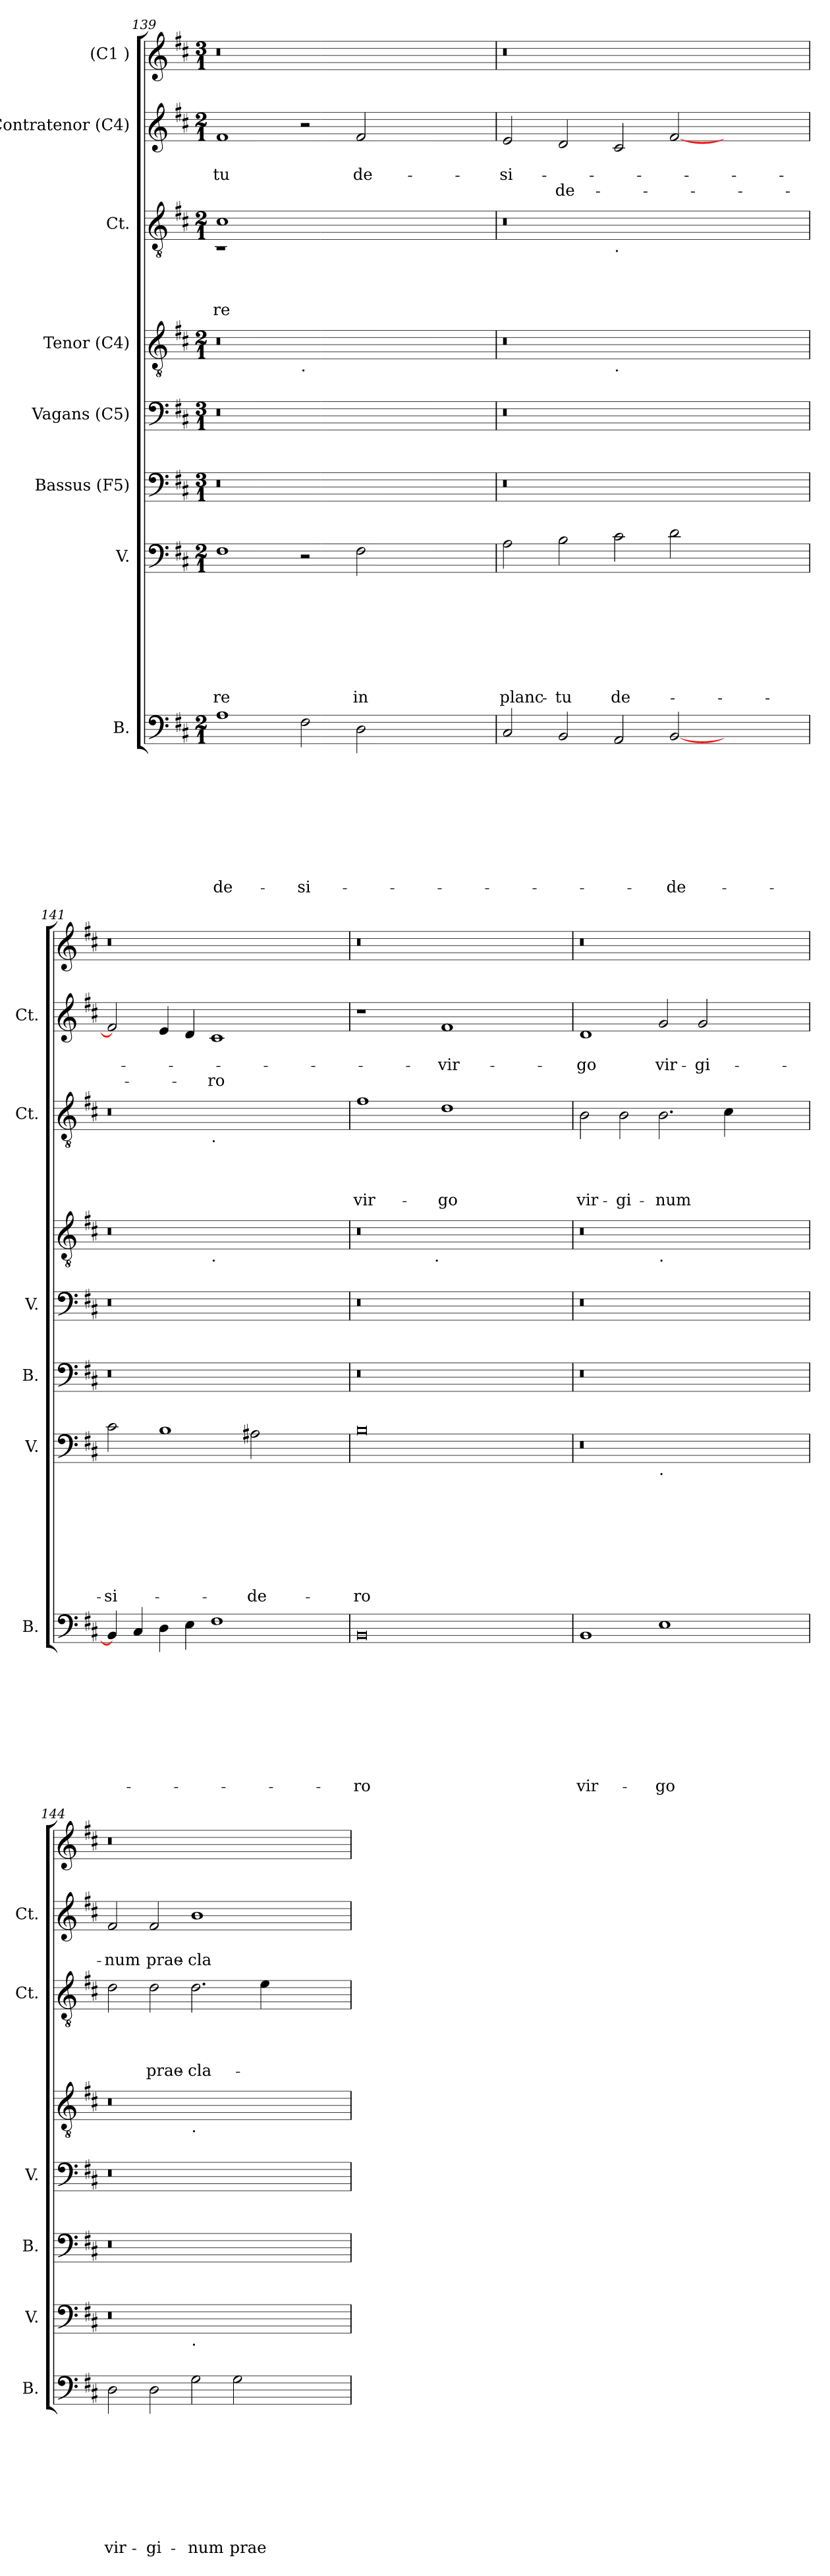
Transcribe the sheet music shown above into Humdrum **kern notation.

**kern	**text	**text	**text	**text	**text	**text	**text	**text	**text	**kern	**text	**text	**text	**text	**text	**text	**text	**text	**kern	**kern	**kern	**kern	**text	**text	**text	**text	**kern	**text	**text	**text	**kern
*part8	*part8	*part8	*part8	*part8	*part8	*part8	*part8	*part8	*part8	*part7	*part7	*part7	*part7	*part7	*part7	*part7	*part7	*part7	*part6	*part5	*part4	*part3	*part3	*part3	*part3	*part3	*part2	*part2	*part2	*part2	*part1
*staff8	*staff8	*staff8	*staff8	*staff8	*staff8	*staff8	*staff8	*staff8	*staff8	*staff7	*staff7	*staff7	*staff7	*staff7	*staff7	*staff7	*staff7	*staff7	*staff6	*staff5	*staff4	*staff3	*staff3	*staff3	*staff3	*staff3	*staff2	*staff2	*staff2	*staff2	*staff1
*I"B.	*	*	*	*	*	*	*	*	*	*I"V.	*	*	*	*	*	*	*	*	*I"Bassus (F5)	*I"Vagans (C5)	*I"Tenor (C4)	*I"Ct.	*	*	*	*	*I"Contratenor (C4)	*	*	*	*I"(C1 )
*I'B.	*	*	*	*	*	*	*	*	*	*I'V.	*	*	*	*	*	*	*	*	*I'B.	*I'V.	*	*I'Ct.	*	*	*	*	*I'Ct.	*	*	*	*
*clefF4	*	*	*	*	*	*	*	*	*	*clefF4	*	*	*	*	*	*	*	*	*clefF4	*clefF4	*clefGv2	*clefGv2	*	*	*	*	*clefG2	*	*	*	*clefG2
*k[f#c#]	*	*	*	*	*	*	*	*	*	*k[f#c#]	*	*	*	*	*	*	*	*	*k[f#c#]	*k[f#c#]	*k[f#c#]	*k[f#c#]	*	*	*	*	*k[f#c#]	*	*	*	*k[f#c#]
*D:	*	*	*	*	*	*	*	*	*	*D:	*	*	*	*	*	*	*	*	*D:	*D:	*D:	*D:	*	*	*	*	*D:	*	*	*	*D:
*M2/1	*	*	*	*	*	*	*	*	*	*M2/1	*	*	*	*	*	*	*	*	*M3/1	*M3/1	*M2/1	*M2/1	*	*	*	*	*M2/1	*	*	*	*M3/1
=139	=139	=139	=139	=139	=139	=139	=139	=139	=139	=139	=139	=139	=139	=139	=139	=139	=139	=139	=139	=139	=139	=139	=139	=139	=139	=139	=139	=139	=139	=139	=139
*	*	*	*	*	*	*	*	*	*	*	*	*	*	*	*	*	*	*	*	*	*	*^	*	*	*	*	*	*	*	*	*
!	!	!	!	!	!	!	!	!	!LO:LY:b	!	!	!	!	!	!	!	!	!LO:LY:b	!	!	!	!	!LO:N:vis=1	!	!	!	!LO:LY:b	!	!	!LO:LY:b	!	!
*	*	*	*	*	*	*	*	*	*	*	*	*	*	*	*	*	*	*	*	*	*^	*	*	*	*	*	*	*	*	*	*	*
1A	.	.	.	.	.	.	.	.	de-	1F#	.	.	.	.	.	.	.	-re	0.r	0.r	0r	1ryy	1c#	0rC	.	.	.	-re	1f#	.	-tu	.	0.r
!	!	!	!	!	!	!	!	!	!	!	!	!	!	!	!	!	!	!	!	!	!	!LO:TX:b:t=.	!	!	!	!	!	!	!	!	!	!	!
!	!	!	!	!	!	!	!	!	!LO:LY:b	!	!	!	!	!	!	!	!	!	!	!	!	!	!	!	!	!	!	!	!	!	!	!	!
2F#\	.	.	.	.	.	.	.	.	-si-	2r	.	.	.	.	.	.	.	.	.	.	.	0ryy	1ryy	.	.	.	.	.	2r	.	.	.	.
!	!	!	!	!	!	!	!	!	!	!	!	!	!	!	!	!	!	!LO:LY:b	!	!	!	!	!	!	!	!	!	!	!	!	!LO:LY:b	!	!
2D\	.	.	.	.	.	.	.	.	.	2F#\	.	.	.	.	.	.	.	in	.	.	.	.	.	.	.	.	.	.	2f#/	.	de-	.	.
1ryy	.	.	.	.	.	.	.	.	.	1ryy	.	.	.	.	.	.	.	.	.	.	1ryy	.	1ryy	1ryy	.	.	.	.	1ryy	.	.	.	.
=140	=140	=140	=140	=140	=140	=140	=140	=140	=140	=140	=140	=140	=140	=140	=140	=140	=140	=140	=140	=140	=140	=140	=140	=140	=140	=140	=140	=140	=140	=140	=140	=140	=140
!	!	!	!	!	!	!	!	!	!	!	!	!	!	!	!	!	!	!LO:LY:b	!	!	!	!	!	!	!	!	!	!	!	!	!LO:LY:b	!	!
2C#/	.	.	.	.	.	.	.	.	.	2A\	.	.	.	.	.	.	.	planc-	0.r	0.r	0r	1ryy	0r	1ryy	.	.	.	.	2e/	.	-si-	.	0.r
!	!	!	!	!	!	!	!	!	!	!	!	!	!	!	!	!	!	!LO:LY:b	!	!	!	!	!	!	!	!	!	!	!	!	!	!LO:LY:b	!
2BB/	.	.	.	.	.	.	.	.	.	2B\	.	.	.	.	.	.	.	-tu	.	.	.	.	.	.	.	.	.	.	2d/	.	.	de-	.
!	!	!	!	!	!	!	!	!	!	!	!	!	!	!	!	!	!	!	!	!	!	!	!	!LO:TX:b:t=.	!	!	!	!	!	!	!	!	!
!	!	!	!	!	!	!	!	!	!	!	!	!	!	!	!	!	!	!	!	!	!	!LO:TX:b:t=.	!	!	!	!	!	!	!	!	!	!	!
!	!	!	!	!	!	!	!	!	!	!	!	!	!	!	!	!	!	!LO:LY:b	!	!	!	!	!	!	!	!	!	!	!	!	!	!	!
2AA/	.	.	.	.	.	.	.	.	.	2c#\	.	.	.	.	.	.	.	de-	.	.	.	0ryy	.	0ryy	.	.	.	.	2c#/	.	.	.	.
!	!	!	!	!	!	!	!	!	!LO:LY:b	!	!	!	!	!	!	!	!	!	!	!	!	!	!	!	!	!	!	!	!	!	!	!	!
[<2BB/	.	.	.	.	.	.	.	.	-de-	2d\	.	.	.	.	.	.	.	.	.	.	.	.	.	.	.	.	.	.	[<2f#/	.	.	.	.
1ryy	.	.	.	.	.	.	.	.	.	1ryy	.	.	.	.	.	.	.	.	.	.	1ryy	.	1ryy	.	.	.	.	.	1ryy	.	.	.	.
=141	=141	=141	=141	=141	=141	=141	=141	=141	=141	=141	=141	=141	=141	=141	=141	=141	=141	=141	=141	=141	=141	=141	=141	=141	=141	=141	=141	=141	=141	=141	=141	=141	=141
!	!	!	!	!	!	!	!	!	!	!	!	!	!	!	!	!	!	!LO:LY:b	!	!	!	!	!	!	!	!	!	!	!	!	!	!	!
4BB/]	.	.	.	.	.	.	.	.	.	2c#\	.	.	.	.	.	.	.	-si-	0.r	0.r	0r	1ryy	0r	1ryy	.	.	.	.	2f#/]	.	.	.	0.r
4C#/	.	.	.	.	.	.	.	.	.	.	.	.	.	.	.	.	.	.	.	.	.	.	.	.	.	.	.	.	.	.	.	.	.
4D\	.	.	.	.	.	.	.	.	.	1B	.	.	.	.	.	.	.	.	.	.	.	.	.	.	.	.	.	.	4e/	.	.	.	.
4E\	.	.	.	.	.	.	.	.	.	.	.	.	.	.	.	.	.	.	.	.	.	.	.	.	.	.	.	.	4d/	.	.	.	.
!	!	!	!	!	!	!	!	!	!	!	!	!	!	!	!	!	!	!	!	!	!	!	!	!LO:TX:b:t=.	!	!	!	!	!	!	!	!	!
!	!	!	!	!	!	!	!	!	!	!	!	!	!	!	!	!	!	!	!	!	!	!LO:TX:b:t=.	!	!	!	!	!	!	!	!	!	!	!
!	!	!	!	!	!	!	!	!	!	!	!	!	!	!	!	!	!	!	!	!	!	!	!	!	!	!	!	!	!	!	!	!LO:LY:b	!
1F#	.	.	.	.	.	.	.	.	.	.	.	.	.	.	.	.	.	.	.	.	.	0ryy	.	0ryy	.	.	.	.	1c#	.	.	-ro	.
!	!	!	!	!	!	!	!	!	!	!	!	!	!	!	!	!	!	!LO:LY:b	!	!	!	!	!	!	!	!	!	!	!	!	!	!	!
.	.	.	.	.	.	.	.	.	.	2A#\	.	.	.	.	.	.	.	-de-	.	.	.	.	.	.	.	.	.	.	.	.	.	.	.
1ryy	.	.	.	.	.	.	.	.	.	1ryy	.	.	.	.	.	.	.	.	.	.	1ryy	.	1ryy	.	.	.	.	.	1ryy	.	.	.	.
=142	=142	=142	=142	=142	=142	=142	=142	=142	=142	=142	=142	=142	=142	=142	=142	=142	=142	=142	=142	=142	=142	=142	=142	=142	=142	=142	=142	=142	=142	=142	=142	=142	=142
!	!	!	!	!	!	!	!	!	!LO:LY:b:rj	!	!	!	!	!	!	!	!	!LO:LY:b:rj	!	!	!	!	!	!	!	!	!	!LO:LY:b	!	!	!	!	!
*	*	*	*	*	*	*	*	*	*	*	*	*	*	*	*	*	*	*	*	*	*	*	*v	*v	*	*	*	*	*	*	*	*	*
0BB	.	.	.	.	.	.	.	.	-ro	0B	.	.	.	.	.	.	.	-ro	0.r	0.r	0r	2ryy	1f#	.	.	.	vir-	1r	.	.	.	0.r
.	.	.	.	.	.	.	.	.	.	.	.	.	.	.	.	.	.	.	.	.	.	4...ryy	.	.	.	.	.	.	.	.	.	.
!	!	!	!	!	!	!	!	!	!	!	!	!	!	!	!	!	!	!	!	!	!	!LO:TX:b:t=.	!	!	!	!	!	!	!	!	!	!
.	.	.	.	.	.	.	.	.	.	.	.	.	.	.	.	.	.	.	.	.	.	1ryy	.	.	.	.	.	.	.	.	.	.
!	!	!	!	!	!	!	!	!	!	!	!	!	!	!	!	!	!	!	!	!	!	!	!	!	!	!	!LO:LY:b	!	!	!LO:LY:b	!	!
.	.	.	.	.	.	.	.	.	.	.	.	.	.	.	.	.	.	.	.	.	.	.	1d	.	.	.	-go	1f#	.	-vir-	.	.
.	.	.	.	.	.	.	.	.	.	.	.	.	.	.	.	.	.	.	.	.	.	1ryy	.	.	.	.	.	.	.	.	.	.
1ryy	.	.	.	.	.	.	.	.	.	1ryy	.	.	.	.	.	.	.	.	.	.	1ryy	.	1ryy	.	.	.	.	1ryy	.	.	.	.
.	.	.	.	.	.	.	.	.	.	.	.	.	.	.	.	.	.	.	.	.	.	32ryy	.	.	.	.	.	.	.	.	.	.
!!LO:LB:g=z
=143	=143	=143	=143	=143	=143	=143	=143	=143	=143	=143	=143	=143	=143	=143	=143	=143	=143	=143	=143	=143	=143	=143	=143	=143	=143	=143	=143	=143	=143	=143	=143	=143
!	!	!	!	!	!	!	!	!	!LO:LY:b	!	!	!	!	!	!	!	!	!	!	!	!	!	!	!	!	!	!LO:LY:b	!	!	!LO:LY:b	!	!
*	*	*	*	*	*	*	*	*	*	*^	*	*	*	*	*	*	*	*	*	*	*	*	*	*	*	*	*	*	*	*	*	*
1BB	.	.	.	.	.	.	.	.	vir-	0r	1ryy	.	.	.	.	.	.	.	.	0.r	0.r	0r	1ryy	2B\	.	.	.	vir-	1d	.	-go	.	0.r
!	!	!	!	!	!	!	!	!	!	!	!	!	!	!	!	!	!	!	!	!	!	!	!	!	!	!	!	!LO:LY:b	!	!	!	!	!
.	.	.	.	.	.	.	.	.	.	.	.	.	.	.	.	.	.	.	.	.	.	.	.	2B\	.	.	.	-gi-	.	.	.	.	.
!	!	!	!	!	!	!	!	!	!	!	!	!	!	!	!	!	!	!	!	!	!	!	!LO:TX:b:t=.	!	!	!	!	!	!	!	!	!	!
!	!	!	!	!	!	!	!	!	!	!	!LO:TX:b:t=.	!	!	!	!	!	!	!	!	!	!	!	!	!	!	!	!	!	!	!	!	!	!
!	!	!	!	!	!	!	!	!	!LO:LY:b	!	!	!	!	!	!	!	!	!	!	!	!	!	!	!	!	!	!	!LO:LY:b	!	!	!LO:LY:b	!	!
1E	.	.	.	.	.	.	.	.	-go	.	0ryy	.	.	.	.	.	.	.	.	.	.	.	0ryy	2.B\	.	.	.	-num	2g/	.	vir-	.	.
!	!	!	!	!	!	!	!	!	!	!	!	!	!	!	!	!	!	!	!	!	!	!	!	!	!	!	!	!	!	!	!LO:LY:b	!	!
.	.	.	.	.	.	.	.	.	.	.	.	.	.	.	.	.	.	.	.	.	.	.	.	.	.	.	.	.	2g/	.	-gi-	.	.
.	.	.	.	.	.	.	.	.	.	.	.	.	.	.	.	.	.	.	.	.	.	.	.	4c#\	.	.	.	.	.	.	.	.	.
1ryy	.	.	.	.	.	.	.	.	.	1ryy	.	.	.	.	.	.	.	.	.	.	.	1ryy	.	1ryy	.	.	.	.	1ryy	.	.	.	.
=144	=144	=144	=144	=144	=144	=144	=144	=144	=144	=144	=144	=144	=144	=144	=144	=144	=144	=144	=144	=144	=144	=144	=144	=144	=144	=144	=144	=144	=144	=144	=144	=144	=144
!	!	!	!	!	!	!	!	!	!LO:LY:b	!	!	!	!	!	!	!	!	!	!	!	!	!	!	!	!	!	!	!	!	!	!LO:LY:b	!	!
2D\	.	.	.	.	.	.	.	.	vir-	0r	1ryy	.	.	.	.	.	.	.	.	0.r	0.r	0r	1ryy	2d\	.	.	.	.	2f#/	.	-num	.	0.r
!	!	!	!	!	!	!	!	!	!LO:LY:b	!	!	!	!	!	!	!	!	!	!	!	!	!	!	!	!	!	!	!LO:LY:b	!	!	!LO:LY:b	!	!
2D\	.	.	.	.	.	.	.	.	-gi-	.	.	.	.	.	.	.	.	.	.	.	.	.	.	2d\	.	.	.	prae-	2f#/	.	prae-	.	.
!	!	!	!	!	!	!	!	!	!	!	!	!	!	!	!	!	!	!	!	!	!	!	!LO:TX:b:t=.	!	!	!	!	!	!	!	!	!	!
!	!	!	!	!	!	!	!	!	!	!	!LO:TX:b:t=.	!	!	!	!	!	!	!	!	!	!	!	!	!	!	!	!	!	!	!	!	!	!
!	!	!	!	!	!	!	!	!	!LO:LY:b	!	!	!	!	!	!	!	!	!	!	!	!	!	!	!	!	!	!	!LO:LY:b	!	!	!LO:LY:b	!	!
2G\	.	.	.	.	.	.	.	.	-num	.	0ryy	.	.	.	.	.	.	.	.	.	.	.	0ryy	2.d\	.	.	.	-cla-	1b	.	-cla-	.	.
!	!	!	!	!	!	!	!	!	!LO:LY:b	!	!	!	!	!	!	!	!	!	!	!	!	!	!	!	!	!	!	!	!	!	!	!	!
2G\	.	.	.	.	.	.	.	.	prae-	.	.	.	.	.	.	.	.	.	.	.	.	.	.	.	.	.	.	.	.	.	.	.	.
.	.	.	.	.	.	.	.	.	.	.	.	.	.	.	.	.	.	.	.	.	.	.	.	4e\	.	.	.	.	.	.	.	.	.
1ryy	.	.	.	.	.	.	.	.	.	1ryy	.	.	.	.	.	.	.	.	.	.	.	1ryy	.	1ryy	.	.	.	.	1ryy	.	.	.	.
*	*	*	*	*	*	*	*	*	*	*v	*v	*	*	*	*	*	*	*	*	*	*	*v	*v	*	*	*	*	*	*	*	*	*	*
=	=	=	=	=	=	=	=	=	=	=	=	=	=	=	=	=	=	=	=	=	=	=	=	=	=	=	=	=	=	=	=
*-	*-	*-	*-	*-	*-	*-	*-	*-	*-	*-	*-	*-	*-	*-	*-	*-	*-	*-	*-	*-	*-	*-	*-	*-	*-	*-	*-	*-	*-	*-	*-
